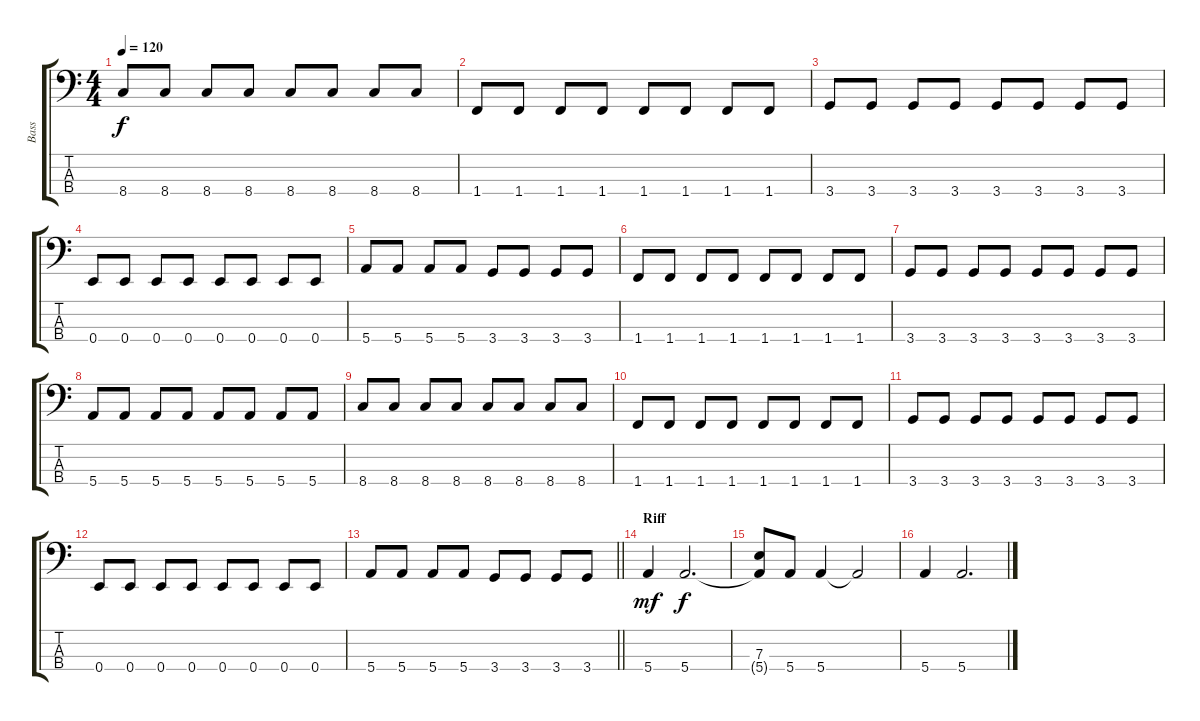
\track ("Bass" "Bass") {instrument electricbassfinger}
\staff {score tabs}
\tuning (G2 D2 A1 E1) {hide}
\ts (4 4)
\tempo 120
\clef f4
\ks c
8.4.8{dy f} 8.4.8 8.4.8 8.4.8 8.4.8 8.4.8 8.4.8 8.4.8 |
1.4.8 1.4.8 1.4.8 1.4.8 1.4.8 1.4.8 1.4.8 1.4.8 |
3.4.8 3.4.8 3.4.8 3.4.8 3.4.8 3.4.8 3.4.8 3.4.8 |
0.4.8 0.4.8 0.4.8 0.4.8 0.4.8 0.4.8 0.4.8 0.4.8 |
5.4.8 5.4.8 5.4.8 5.4.8 3.4.8 3.4.8 3.4.8 3.4.8 |
1.4.8 1.4.8 1.4.8 1.4.8 1.4.8 1.4.8 1.4.8 1.4.8 |
3.4.8 3.4.8 3.4.8 3.4.8 3.4.8 3.4.8 3.4.8 3.4.8 |
5.4.8 5.4.8 5.4.8 5.4.8 5.4.8 5.4.8 5.4.8 5.4.8 |
8.4.8 8.4.8 8.4.8 8.4.8 8.4.8 8.4.8 8.4.8 8.4.8 |
1.4.8 1.4.8 1.4.8 1.4.8 1.4.8 1.4.8 1.4.8 1.4.8 |
3.4.8 3.4.8 3.4.8 3.4.8 3.4.8 3.4.8 3.4.8 3.4.8 |
0.4.8 0.4.8 0.4.8 0.4.8 0.4.8 0.4.8 0.4.8 0.4.8 |
\barLineRight lightlight
5.4.8 5.4.8 5.4.8 5.4.8 3.4.8 3.4.8 3.4.8 3.4.8 |
\section ("" "Riff")
5.4.4{dy mf} 5.4.2{d dy f} |
(7.3 5.4{t}).8 5.4.8 5.4.4 5.4{t}.2 |
5.4.4 5.4.2{d}
